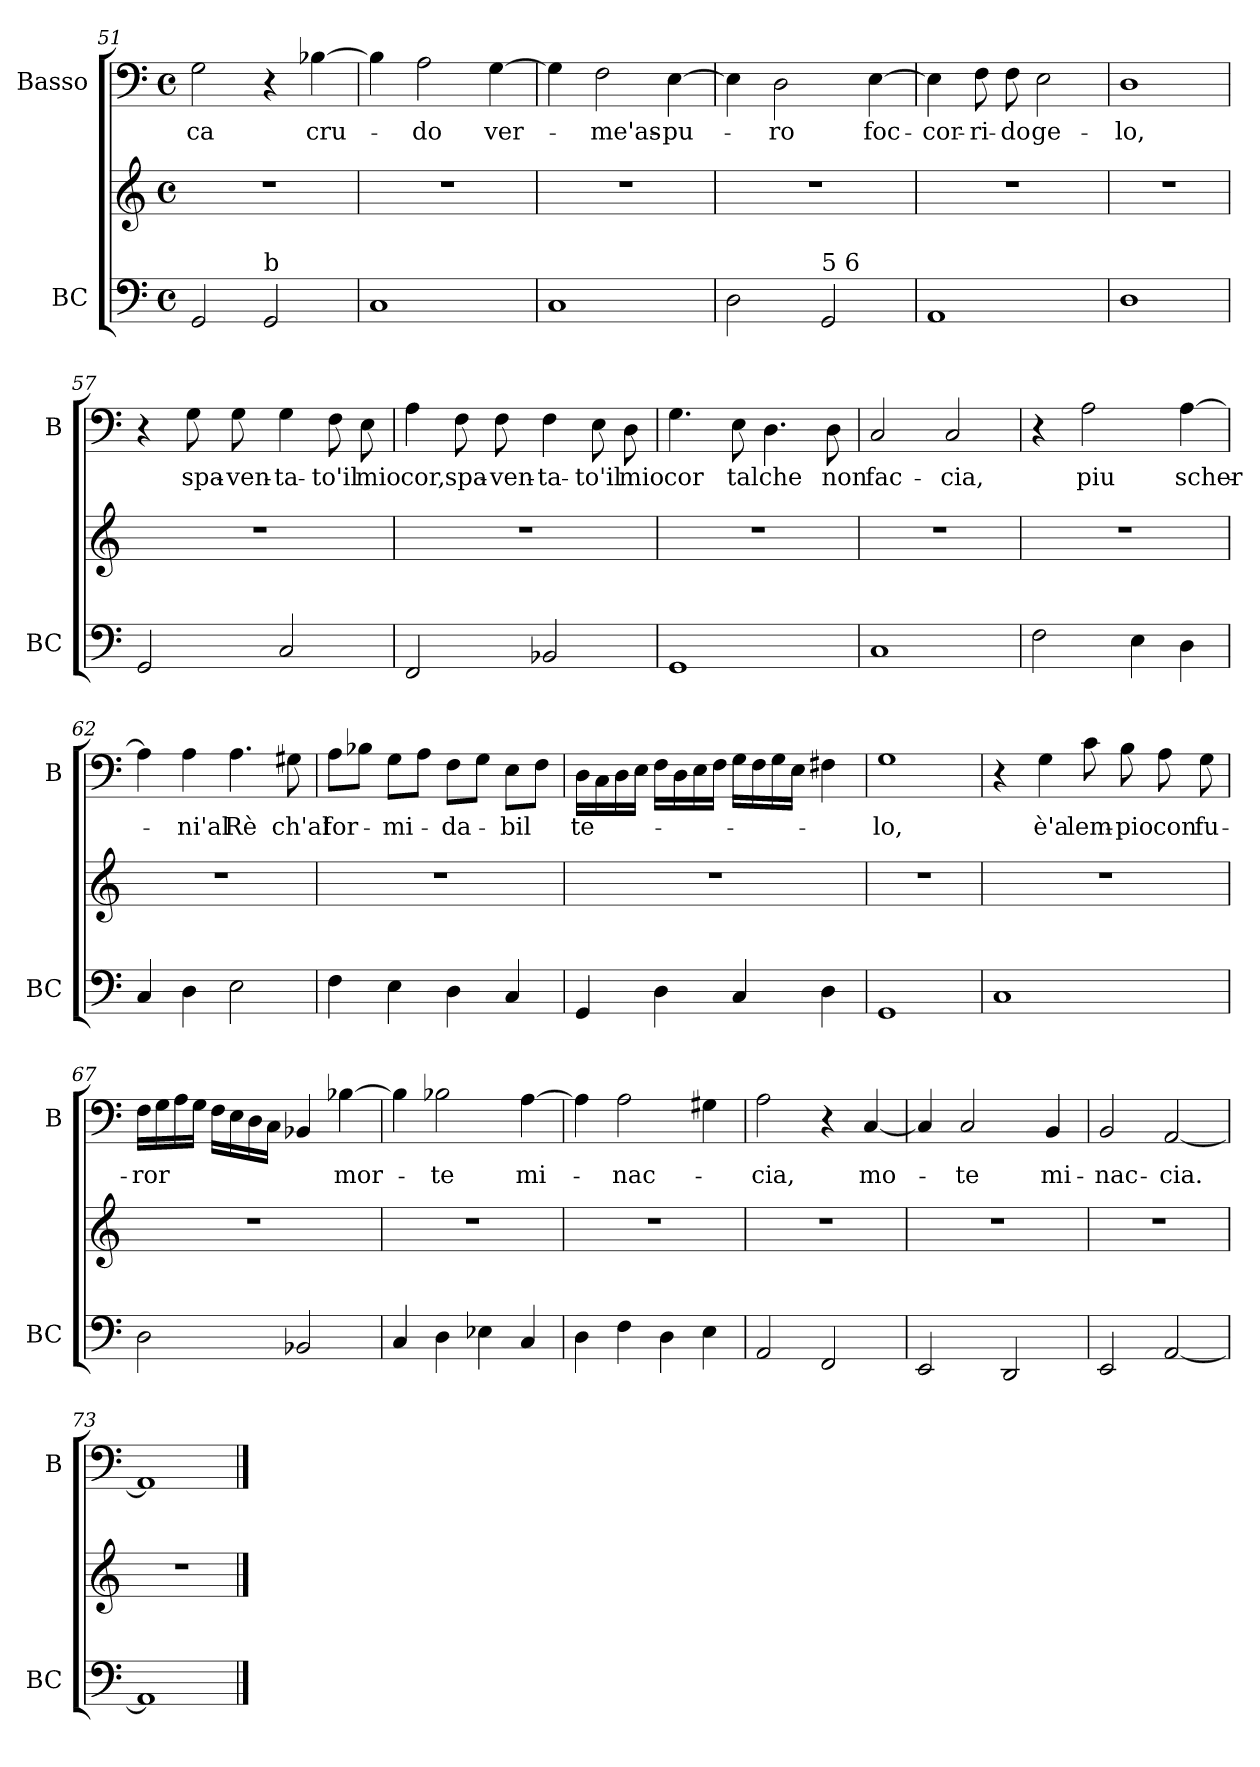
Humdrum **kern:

**kern	**kern	**kern	**text
*part2	*part2	*part1	*part1
*staff3	*staff2	*staff1	*staff1
*I"BC	*	*I"Basso	*
*I'BC	*	*I'B	*
*clefF4	*clefG2	*clefF4	*
*k[]	*k[]	*k[]	*
*C:	*C:	*C:	*
*M4/4	*M4/4	*M4/4	*
*met(c)	*met(c)	*met(c)	*
=51	=51	=51	=51
!	!	!	!LO:LY:b
2GG/	1r	2G\	-ca
!LO:TX:a:t=b	!	!	!
2GG/	.	4r	.
!	!	!	!LO:LY:b
.	.	[4B-X\	cru-
=52	=52	=52	=52
1C	1r	4B-\]	.
!	!	!	!LO:LY:b
.	.	2A\	-do
!	!	!	!LO:LY:b
.	.	[4G\	ver-
!!LO:LB:g=z
=53	=53	=53	=53
1C	1r	4G\]	.
!	!	!	!LO:LY:b
.	.	2F\	-me'as-
!	!	!	!LO:LY:b
.	.	[4E\	-pu-
=54	=54	=54	=54
2D\	1r	4E\]	.
!	!	!	!LO:LY:b
.	.	2D\	-ro
!LO:TX:a:t=5   6	!	!	!
2GG/	.	.	.
!	!	!	!LO:LY:b
.	.	[4E\	foc-
=55	=55	=55	=55
!	!	!	!LO:LY:b
1AA	1r	4E\]	-cor-
!	!	!	!LO:LY:b
.	.	8F\	-ri-
!	!	!	!LO:LY:b
.	.	8F\	-do
!	!	!	!LO:LY:b
.	.	2E\	ge-
=56	=56	=56	=56
!	!	!	!LO:LY:b
1D	1r	1D	-lo,
!!LO:LB:g=z
=57	=57	=57	=57
2GG/	1r	4r	.
!	!	!	!LO:LY:b
.	.	8G\	spa-
!	!	!	!LO:LY:b
.	.	8G\	-ven-
!	!	!	!LO:LY:b
2C/	.	4G\	-ta-
!	!	!	!LO:LY:b
.	.	8F\	-to'il
!	!	!	!LO:LY:b
.	.	8E\	mio
=58	=58	=58	=58
!	!	!	!LO:LY:b
2FF/	1r	4A\	cor,
!	!	!	!LO:LY:b
.	.	8F\	spa-
!	!	!	!LO:LY:b
.	.	8F\	-ven-
!	!	!	!LO:LY:b
2BB-X/	.	4F\	-ta-
!	!	!	!LO:LY:b
.	.	8E\	-to'il
!	!	!	!LO:LY:b
.	.	8D\	mio
=59	=59	=59	=59
!	!	!	!LO:LY:b
1GG	1r	4.G\	cor
!	!	!	!LO:LY:b
.	.	8E\	tal
!	!	!	!LO:LY:b
.	.	4.D\	che
!	!	!	!LO:LY:b
.	.	8D\	non
=60	=60	=60	=60
!	!	!	!LO:LY:b
1C	1r	2C/	fac-
!	!	!	!LO:LY:b
.	.	2C/	-cia,
!!LO:PB:g=z
=61	=61	=61	=61
2F\	1r	4r	.
!	!	!	!LO:LY:b
.	.	2A\	piu
4E\	.	.	.
!	!	!	!LO:LY:b
4D\	.	[4A\	scher-
=62	=62	=62	=62
4C/	1r	4A\]	.
!	!	!	!LO:LY:b
4D\	.	4A\	-ni'al
!	!	!	!LO:LY:b
2E\	.	4.A\	Rè
!	!	!	!LO:LY:b
.	.	8G#X\	ch'al
=63	=63	=63	=63
!	!	!	!LO:LY:b
4F\	1r	8A\L	for-
.	.	8B-X\J	.
!	!	!	!LO:LY:b
4E\	.	8G\L	-mi-
.	.	8A\J	.
!	!	!	!LO:LY:b
4D\	.	8F\L	-da-
.	.	8G\J	.
!	!	!	!LO:LY:b
4C/	.	8E\L	-bil
.	.	8F\J	.
=64	=64	=64	=64
!	!	!	!LO:LY:b
4GG/	1r	16D\LL	te-
.	.	16C\	.
.	.	16D\	.
.	.	16E\JJ	.
4D\	.	16F\LL	.
.	.	16D\	.
.	.	16E\	.
.	.	16F\JJ	.
4C/	.	16G\LL	.
.	.	16F\	.
.	.	16G\	.
.	.	16E\JJ	.
4D\	.	4F#X\	.
!!LO:LB:g=z
=65	=65	=65	=65
!	!	!	!LO:LY:b
1GG	1r	1G	-lo,
=66	=66	=66	=66
1C	1r	4r	.
!	!	!	!LO:LY:b
.	.	4G\	è'a
!	!	!	!LO:LY:b
.	.	8c\	lem-
!	!	!	!LO:LY:b
.	.	8B\	-pio
!	!	!	!LO:LY:b
.	.	8A\	con
!	!	!	!LO:LY:b
.	.	8G\	fu-
=67	=67	=67	=67
!	!	!	!LO:LY:b
2D\	1r	16F\LL	-ror
.	.	16G\	.
.	.	16A\	.
.	.	16G\JJ	.
.	.	16F\LL	.
.	.	16E\	.
.	.	16D\	.
.	.	16C\JJ	.
2BB-X/	.	4BB-X/	.
!	!	!	!LO:LY:b
.	.	[4B-X\	mor-
=68	=68	=68	=68
4C/	1r	4B-\]	.
!	!	!	!LO:LY:b
4D\	.	2B-X\	-te
4E-X\	.	.	.
!	!	!	!LO:LY:b
4C/	.	[4A\	mi-
!!LO:LB:g=z
=69	=69	=69	=69
4D\	1r	4A\]	.
!	!	!	!LO:LY:b
4F\	.	2A\	-nac-
4D\	.	.	.
4E\	.	4G#X\	.
=70	=70	=70	=70
!	!	!	!LO:LY:b
2AA/	1r	2A\	-cia,
2FF/	.	4r	.
!	!	!	!LO:LY:b
.	.	[4C/	mo-
=71	=71	=71	=71
2EE/	1r	4C/]	.
!	!	!	!LO:LY:b
.	.	2C/	-te
2DD/	.	.	.
!	!	!	!LO:LY:b
.	.	4BB/	mi-
=72	=72	=72	=72
!	!	!	!LO:LY:b
2EE/	1r	2BB/	-nac-
!	!	!	!LO:LY:b
[2AA/	.	[2AA/	-cia.
=73	=73	=73	=73
1AA]	1r	1AA]	.
==	==	==	==
*-	*-	*-	*-
